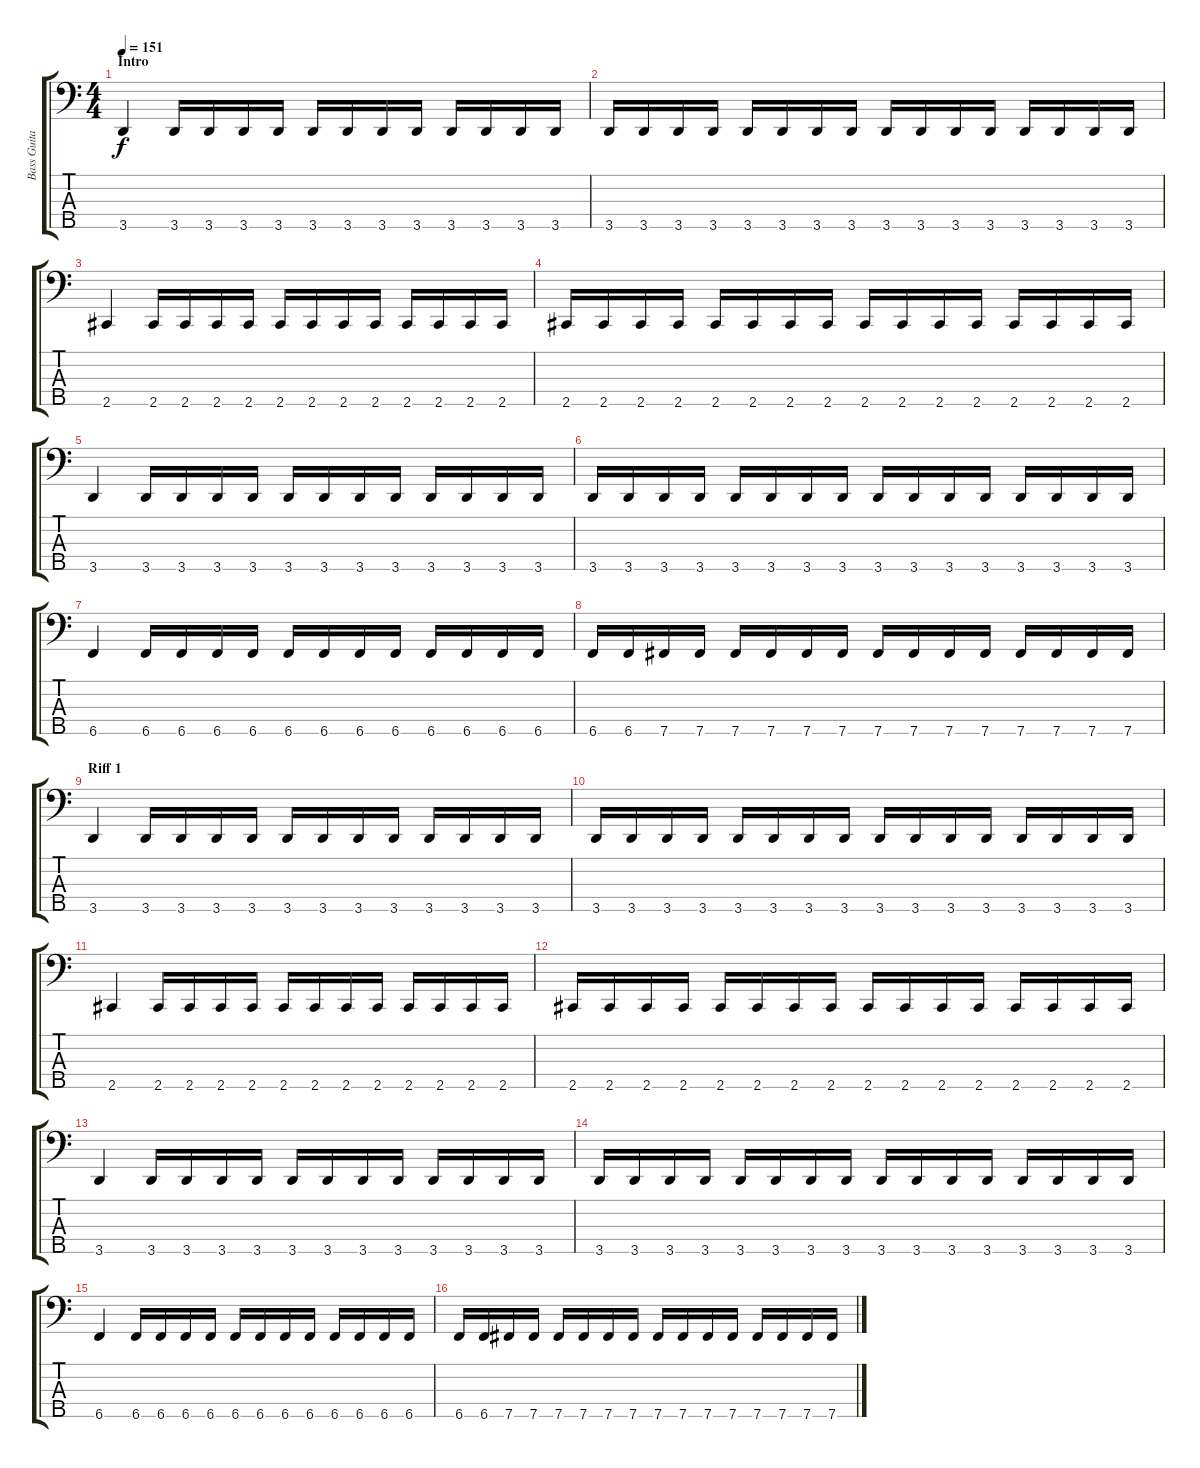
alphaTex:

\track ("Bass Guitar" "Bass Guita") {instrument electricbasspick}
\staff {score tabs}
\tuning (G2 D2 A1 E1 B0) {hide}
\ts (4 4)
\section ("" "Intro")
\tempo 151
\clef f4
\ks c
3.5.4{dy f instrument electricbasspick} 3.5.16 3.5.16 3.5.16 3.5.16 3.5.16 3.5.16 3.5.16 3.5.16 3.5.16 3.5.16 3.5.16 3.5.16 |
3.5.16 3.5.16 3.5.16 3.5.16 3.5.16 3.5.16 3.5.16 3.5.16 3.5.16 3.5.16 3.5.16 3.5.16 3.5.16 3.5.16 3.5.16 3.5.16 |
2.5.4 2.5.16 2.5.16 2.5.16 2.5.16 2.5.16 2.5.16 2.5.16 2.5.16 2.5.16 2.5.16 2.5.16 2.5.16 |
2.5.16 2.5.16 2.5.16 2.5.16 2.5.16 2.5.16 2.5.16 2.5.16 2.5.16 2.5.16 2.5.16 2.5.16 2.5.16 2.5.16 2.5.16 2.5.16 |
3.5.4 3.5.16 3.5.16 3.5.16 3.5.16 3.5.16 3.5.16 3.5.16 3.5.16 3.5.16 3.5.16 3.5.16 3.5.16 |
3.5.16 3.5.16 3.5.16 3.5.16 3.5.16 3.5.16 3.5.16 3.5.16 3.5.16 3.5.16 3.5.16 3.5.16 3.5.16 3.5.16 3.5.16 3.5.16 |
6.5.4 6.5.16 6.5.16 6.5.16 6.5.16 6.5.16 6.5.16 6.5.16 6.5.16 6.5.16 6.5.16 6.5.16 6.5.16 |
6.5.16 6.5.16 7.5.16 7.5.16 7.5.16 7.5.16 7.5.16 7.5.16 7.5.16 7.5.16 7.5.16 7.5.16 7.5.16 7.5.16 7.5.16 7.5.16 |
\section ("" "Riff 1")
3.5.4 3.5.16 3.5.16 3.5.16 3.5.16 3.5.16 3.5.16 3.5.16 3.5.16 3.5.16 3.5.16 3.5.16 3.5.16 |
3.5.16 3.5.16 3.5.16 3.5.16 3.5.16 3.5.16 3.5.16 3.5.16 3.5.16 3.5.16 3.5.16 3.5.16 3.5.16 3.5.16 3.5.16 3.5.16 |
2.5.4 2.5.16 2.5.16 2.5.16 2.5.16 2.5.16 2.5.16 2.5.16 2.5.16 2.5.16 2.5.16 2.5.16 2.5.16 |
2.5.16 2.5.16 2.5.16 2.5.16 2.5.16 2.5.16 2.5.16 2.5.16 2.5.16 2.5.16 2.5.16 2.5.16 2.5.16 2.5.16 2.5.16 2.5.16 |
3.5.4 3.5.16 3.5.16 3.5.16 3.5.16 3.5.16 3.5.16 3.5.16 3.5.16 3.5.16 3.5.16 3.5.16 3.5.16 |
3.5.16 3.5.16 3.5.16 3.5.16 3.5.16 3.5.16 3.5.16 3.5.16 3.5.16 3.5.16 3.5.16 3.5.16 3.5.16 3.5.16 3.5.16 3.5.16 |
6.5.4 6.5.16 6.5.16 6.5.16 6.5.16 6.5.16 6.5.16 6.5.16 6.5.16 6.5.16 6.5.16 6.5.16 6.5.16 |
6.5.16 6.5.16 7.5.16 7.5.16 7.5.16 7.5.16 7.5.16 7.5.16 7.5.16 7.5.16 7.5.16 7.5.16 7.5.16 7.5.16 7.5.16 7.5.16
